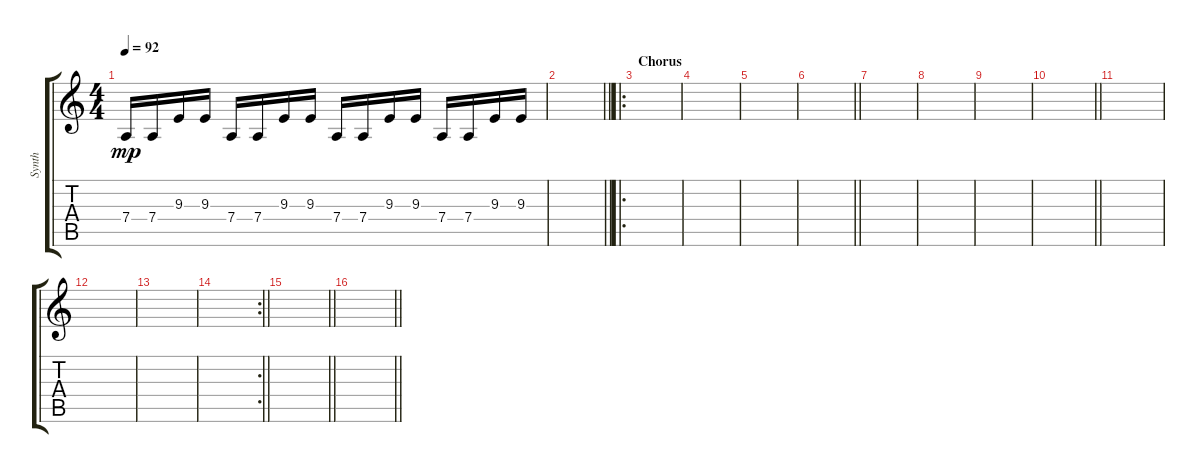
\track ("Synth" "Synth") {instrument celesta}
\staff {score tabs}
\tuning (E4 B3 G3 D3 A2 E2) {hide}
\ts (4 4)
\tempo 92
\clef g2
\ks c
7.4.16{dy mp} 7.4.16 9.3.16 9.3.16 7.4.16 7.4.16 9.3.16 9.3.16 7.4.16 7.4.16 9.3.16 9.3.16 7.4.16 7.4.16 9.3.16 9.3.16 |
\barLineRight lightlight
|
\ro
\section ("" "Chorus")
|
|
|
\barLineRight lightlight
|
\section ("" "")
|
|
|
\barLineRight lightlight
|
\section ("" "")
|
|
|
\rc 2
\barLineRight lightlight
|
\barLineRight lightlight
|
\barLineRight lightlight
